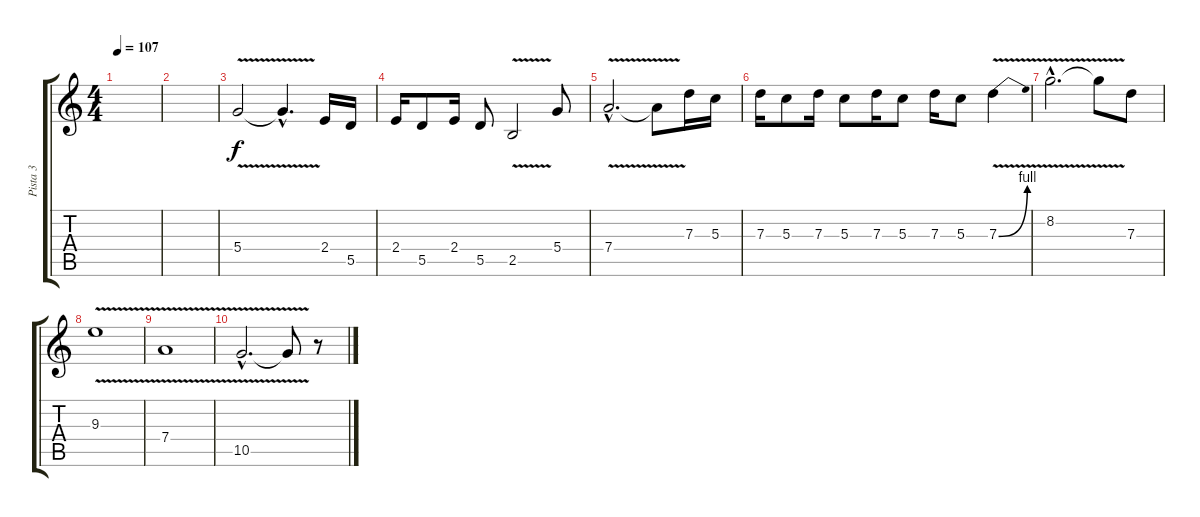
\track ("Pista 3" "Pista 3") {instrument electricguitarclean}
\staff {score tabs}
\tuning (E4 B3 G3 D3 A2 E2) {hide}
\ts (4 4)
\tempo 107
\clef g2
\ks c
|
|
5.4{v}.2{volume 16 instrument harmonica} 5.4{hac t}.4{d} 2.4.16 5.5.16 |
2.4.16 5.5.8 2.4.16 5.5.8 2.5{v}.2 5.4.8 |
7.4{v hac}.2{d} 7.4{t}.8 7.3.16 5.3.16 |
7.3.16 5.3.8 7.3.16 5.3.8 7.3.16 5.3.8 7.3.16 5.3.8 7.3{be (bend 0 0 60 4) v}.4 |
8.2{v hac}.2{d} 8.2{t}.8 7.3.8 |
9.3{v}.1 |
7.4{v}.1 |
10.5{v hac}.2{d} 10.5{t}.8 r.8
